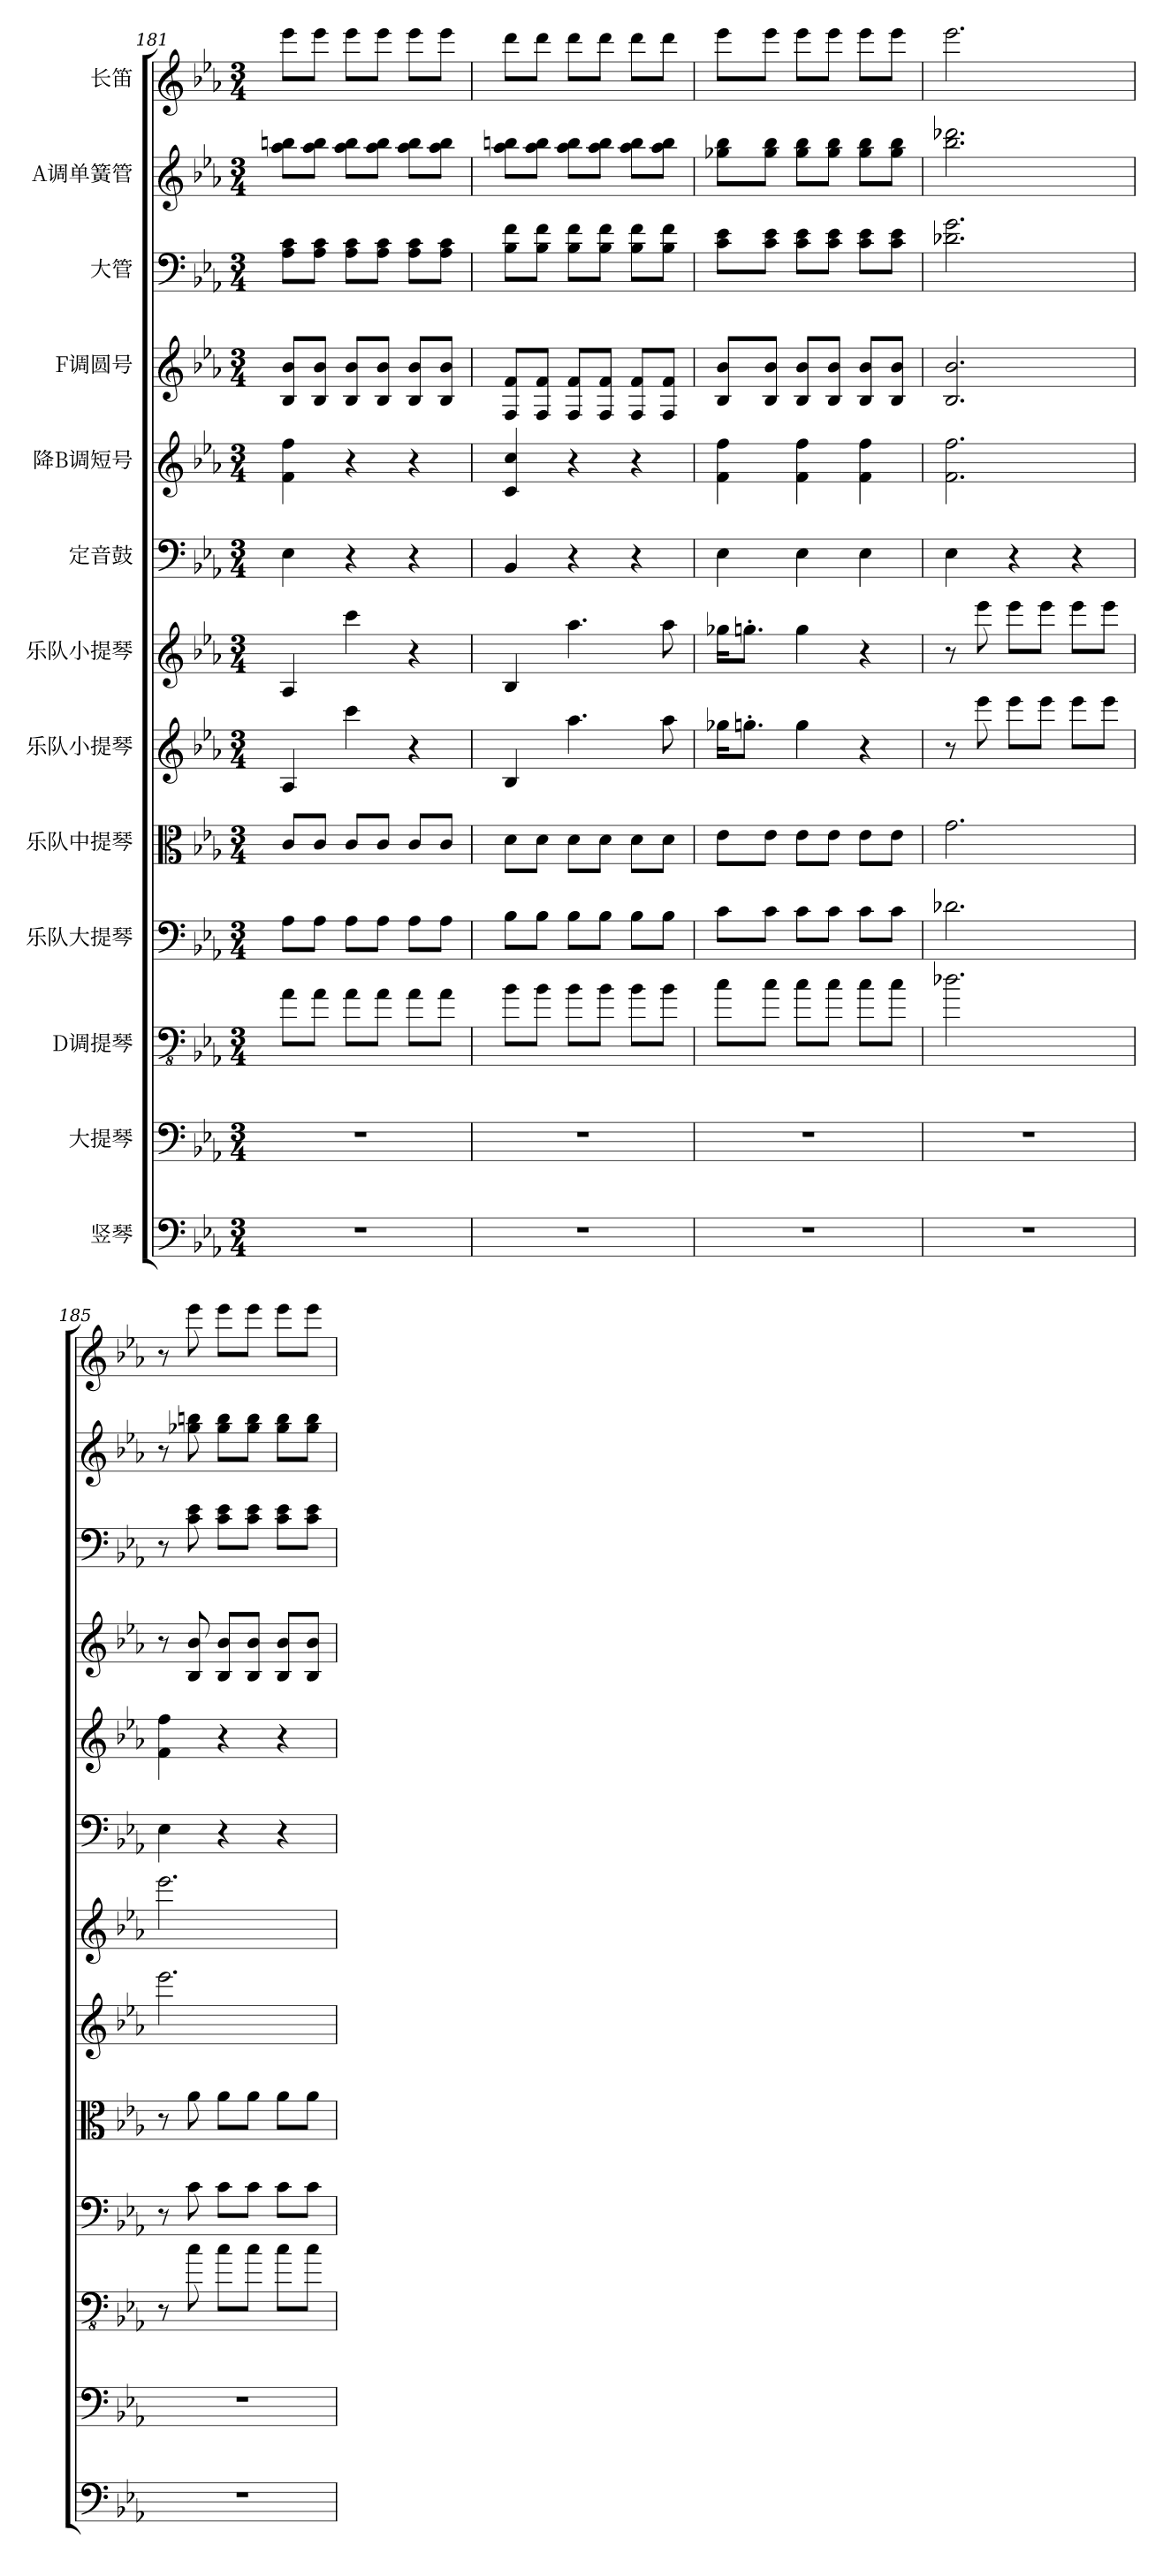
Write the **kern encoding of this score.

**kern	**kern	**kern	**kern	**kern	**kern	**kern	**kern	**kern	**kern	**kern	**kern	**kern
*part13	*part12	*part11	*part10	*part9	*part8	*part7	*part6	*part5	*part4	*part3	*part2	*part1
*staff13	*staff12	*staff11	*staff10	*staff9	*staff8	*staff7	*staff6	*staff5	*staff4	*staff3	*staff2	*staff1
*I"竖琴	*I"大提琴	*I"D调提琴	*I"乐队大提琴	*I"乐队中提琴	*I"乐队小提琴	*I"乐队小提琴	*I"定音鼓	*I"降B调短号	*I"F调圆号	*I"大管	*I"A调单簧管	*I"长笛
*clefF4	*clefF4	*clefFv4	*clefF4	*clefC3	*clefG2	*clefG2	*clefF4	*clefG2	*clefG2	*clefF4	*clefG2	*clefG2
*	*	*ITrd7c12	*	*	*	*	*	*ITrd1c2	*ITrd4c7	*	*ITrd2c3	*
*k[b-e-a-]	*k[b-e-a-]	*k[b-e-a-]	*k[b-e-a-]	*k[b-e-a-]	*k[b-e-a-]	*k[b-e-a-]	*k[b-e-a-]	*k[b-e-a-d-g-]	*k[b-e-a-d-]	*k[b-e-a-]	*k[]	*k[b-e-a-]
*M3/4	*M3/4	*M3/4	*M3/4	*M3/4	*M3/4	*M3/4	*M3/4	*M3/4	*M3/4	*M3/4	*M3/4	*M3/4
=181	=181	=181	=181	=181	=181	=181	=181	=181	=181	=181	=181	=181
2.r	2.r	8AA-\L	8A-\L	8c/L	4A-/	4A-/	4E-\	4e-\ 4ee-\	8E-/ 8e-/L	8A-\ 8c\L	8ff\ 8gg#X\L	8eee-\L
.	.	8AA-\J	8A-\J	8c/J	.	.	.	.	8E-/ 8e-/J	8A-\ 8c\J	8ff\ 8gg#\J	8eee-\J
.	.	8AA-\L	8A-\L	8c/L	4ccc\	4ccc\	4r	4r	8E-/ 8e-/L	8A-\ 8c\L	8ff\ 8gg#\L	8eee-\L
.	.	8AA-\J	8A-\J	8c/J	.	.	.	.	8E-/ 8e-/J	8A-\ 8c\J	8ff\ 8gg#\J	8eee-\J
.	.	8AA-\L	8A-\L	8c/L	4r	4r	4r	4r	8E-/ 8e-/L	8A-\ 8c\L	8ff\ 8gg#\L	8eee-\L
.	.	8AA-\J	8A-\J	8c/J	.	.	.	.	8E-/ 8e-/J	8A-\ 8c\J	8ff\ 8gg#\J	8eee-\J
=182	=182	=182	=182	=182	=182	=182	=182	=182	=182	=182	=182	=182
2.r	2.r	8BB-\L	8B-\L	8d\L	4B-/	4B-/	4BB-/	4B-/ 4b-/	8BB-/ 8B-/L	8B-\ 8f\L	8ff\ 8gg#X\L	8ddd\L
.	.	8BB-\J	8B-\J	8d\J	.	.	.	.	8BB-/ 8B-/J	8B-\ 8f\J	8ff\ 8gg#\J	8ddd\J
.	.	8BB-\L	8B-\L	8d\L	4.aa-\	4.aa-\	4r	4r	8BB-/ 8B-/L	8B-\ 8f\L	8ff\ 8gg#\L	8ddd\L
.	.	8BB-\J	8B-\J	8d\J	.	.	.	.	8BB-/ 8B-/J	8B-\ 8f\J	8ff\ 8gg#\J	8ddd\J
.	.	8BB-\L	8B-\L	8d\L	.	.	4r	4r	8BB-/ 8B-/L	8B-\ 8f\L	8ff\ 8gg#\L	8ddd\L
.	.	8BB-\J	8B-\J	8d\J	8aa-\	8aa-\	.	.	8BB-/ 8B-/J	8B-\ 8f\J	8ff\ 8gg#\J	8ddd\J
!!LO:PB:g=z
=183	=183	=183	=183	=183	=183	=183	=183	=183	=183	=183	=183	=183
2.r	2.r	8C\L	8c\L	8e-\L	16gg-X\KL	16gg-X\KL	4E-\	4e-\ 4ee-\	8E-/ 8e-/L	8c\ 8e-\L	8ee-X\ 8gg\L	8eee-\L
.	.	.	.	.	8.ggn'\J	8.ggn'\J	.	.	.	.	.	.
.	.	8C\J	8c\J	8e-\J	.	.	.	.	8E-/ 8e-/J	8c\ 8e-\J	8ee-\ 8gg\J	8eee-\J
.	.	8C\L	8c\L	8e-\L	4gg\	4gg\	4E-\	4e-\ 4ee-\	8E-/ 8e-/L	8c\ 8e-\L	8ee-\ 8gg\L	8eee-\L
.	.	8C\J	8c\J	8e-\J	.	.	.	.	8E-/ 8e-/J	8c\ 8e-\J	8ee-\ 8gg\J	8eee-\J
.	.	8C\L	8c\L	8e-\L	4r	4r	4E-\	4e-\ 4ee-\	8E-/ 8e-/L	8c\ 8e-\L	8ee-\ 8gg\L	8eee-\L
.	.	8C\J	8c\J	8e-\J	.	.	.	.	8E-/ 8e-/J	8c\ 8e-\J	8ee-\ 8gg\J	8eee-\J
=184	=184	=184	=184	=184	=184	=184	=184	=184	=184	=184	=184	=184
2.r	2.r	2.D-X\	2.d-X\	2.g\	8r	8r	4E-\	2.e-\ 2.ee-\	2.E-/ 2.e-/	2.d-X\ 2.g\	2.gg\ 2.bb-X\	2.eee-\
.	.	.	.	.	8eee-\	8eee-\	.	.	.	.	.	.
.	.	.	.	.	8eee-\L	8eee-\L	4r	.	.	.	.	.
.	.	.	.	.	8eee-\J	8eee-\J	.	.	.	.	.	.
.	.	.	.	.	8eee-\L	8eee-\L	4r	.	.	.	.	.
.	.	.	.	.	8eee-\J	8eee-\J	.	.	.	.	.	.
=185	=185	=185	=185	=185	=185	=185	=185	=185	=185	=185	=185	=185
2.r	2.r	8r	8r	8r	2.eee-\	2.eee-\	4E-\	4e-\ 4ee-\	8r	8r	8r	8r
.	.	8C\	8c\	8a-\	.	.	.	.	8E-/ 8e-/	8c\ 8e-\	8ee-X\ 8gg#X\	8eee-\
.	.	8C\L	8c\L	8a-\L	.	.	4r	4r	8E-/ 8e-/L	8c\ 8e-\L	8ee-\ 8gg#\L	8eee-\L
.	.	8C\J	8c\J	8a-\J	.	.	.	.	8E-/ 8e-/J	8c\ 8e-\J	8ee-\ 8gg#\J	8eee-\J
.	.	8C\L	8c\L	8a-\L	.	.	4r	4r	8E-/ 8e-/L	8c\ 8e-\L	8ee-\ 8gg#\L	8eee-\L
.	.	8C\J	8c\J	8a-\J	.	.	.	.	8E-/ 8e-/J	8c\ 8e-\J	8ee-\ 8gg#\J	8eee-\J
=	=	=	=	=	=	=	=	=	=	=	=	=
*-	*-	*-	*-	*-	*-	*-	*-	*-	*-	*-	*-	*-
